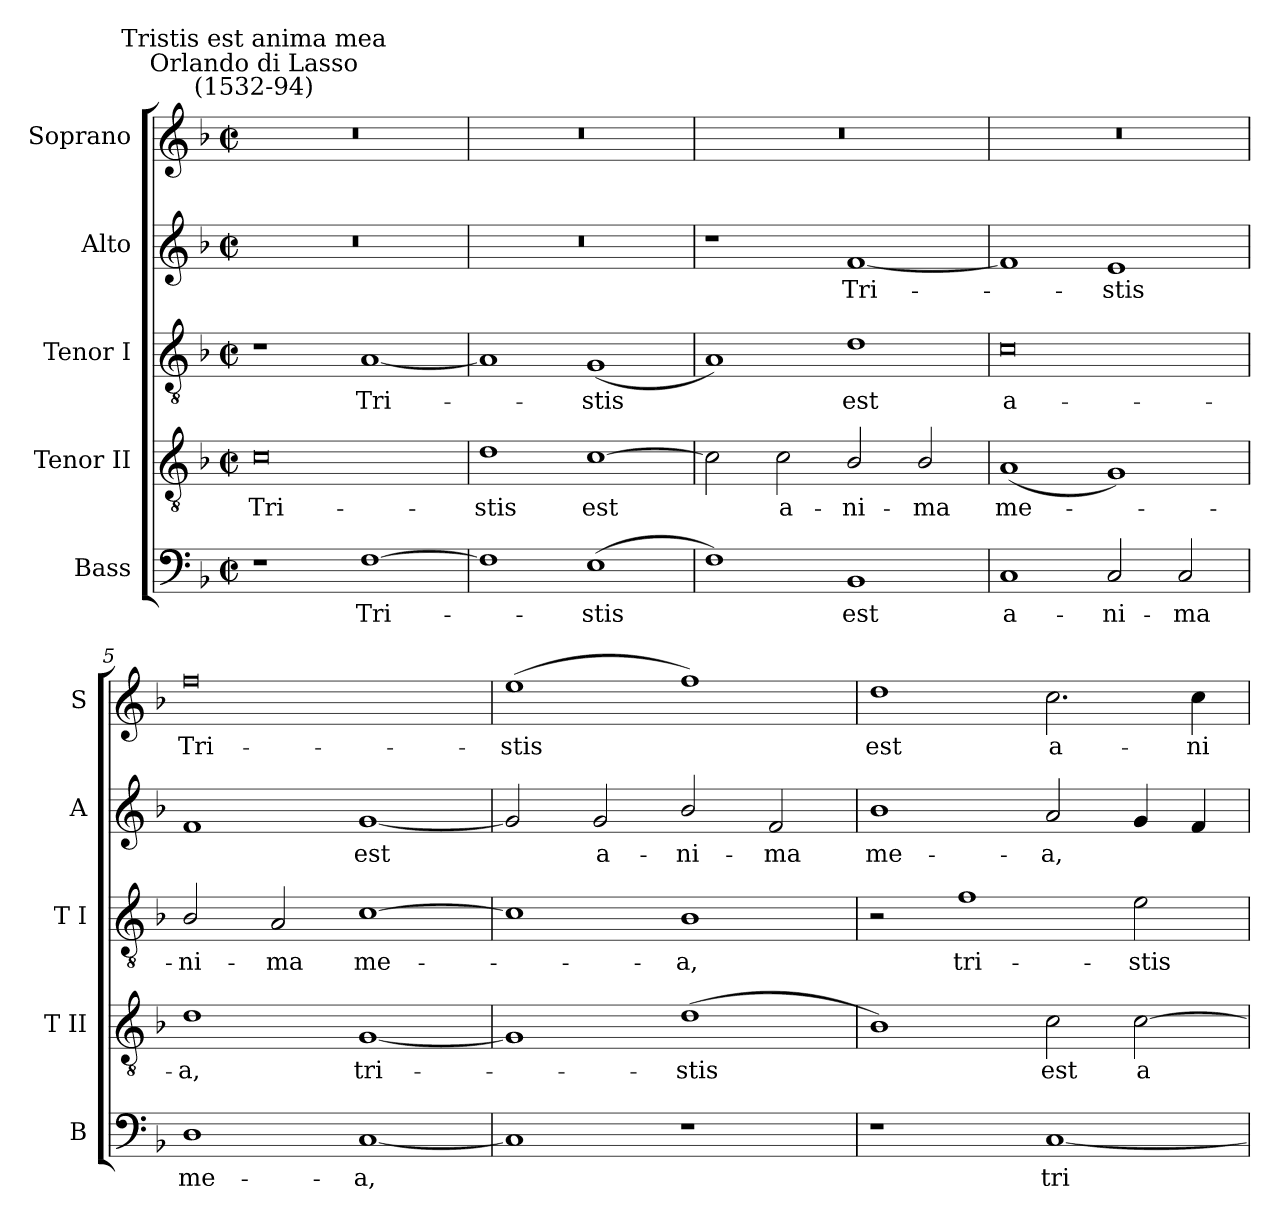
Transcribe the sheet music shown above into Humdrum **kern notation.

**kern	**text	**kern	**text	**kern	**text	**kern	**text	**kern	**text
*part5	*part5	*part4	*part4	*part3	*part3	*part2	*part2	*part1	*part1
*staff5	*staff5	*staff4	*staff4	*staff3	*staff3	*staff2	*staff2	*staff1	*staff1
*I"Bass	*	*I"Tenor II	*	*I"Tenor I	*	*I"Alto	*	*I"Soprano	*
*I'B	*	*I'T II	*	*I'T I	*	*I'A	*	*I'S	*
*clefF4	*	*clefGv2	*	*clefGv2	*	*clefG2	*	*clefG2	*
*k[b-]	*	*k[b-]	*	*k[b-]	*	*k[b-]	*	*k[b-]	*
*F:	*	*F:	*	*F:	*	*F:	*	*F:	*
*M4/2	*	*M4/2	*	*M4/2	*	*M4/2	*	*M4/2	*
*met(c|)	*	*met(c|)	*	*met(c|)	*	*met(c|)	*	*met(c|)	*
=1	=1	=1	=1	=1	=1	=1	=1	=1	=1
!	!	!	!	!	!	!	!	!LO:TX:a:cj:t=Orlando di Lasso\n(1532-94)	!
!	!	!	!	!	!	!	!	!LO:TX:a:cj:t=Tristis est anima mea	!
!	!	!	!LO:LY:b	!	!	!	!	!	!
1r	.	0c	Tri-	1r	.	0r	.	0r	.
!	!LO:LY:b	!	!	!	!LO:LY:b	!	!	!	!
[1F	Tri-	.	.	[1A	Tri-	.	.	.	.
=2	=2	=2	=2	=2	=2	=2	=2	=2	=2
!	!	!	!LO:LY:b	!	!	!	!	!	!
1F]	.	1d	-stis	1A]	.	0r	.	0r	.
!	!LO:LY:b	!	!LO:LY:b	!	!LO:LY:b	!	!	!	!
(>1E	stis	[1c	est	(<1G	stis	.	.	.	.
=3	=3	=3	=3	=3	=3	=3	=3	=3	=3
1F)	.	2c]	.	1A)	.	1r	.	0r	.
!	!	!	!LO:LY:b	!	!	!	!	!	!
.	.	2c	a-	.	.	.	.	.	.
!	!LO:LY:b	!	!LO:LY:b	!	!LO:LY:b	!	!LO:LY:b	!	!
1BB-	est	2B-/	-ni-	1d	est	[1f	Tri-	.	.
!	!	!	!LO:LY:b	!	!	!	!	!	!
.	.	2B-/	-ma	.	.	.	.	.	.
=4	=4	=4	=4	=4	=4	=4	=4	=4	=4
!	!LO:LY:b	!	!LO:LY:b	!	!LO:LY:b	!	!	!	!
1C	a-	(<1A	me-	0c	a-	1f]	.	0r	.
!	!LO:LY:b	!	!	!	!	!	!LO:LY:b	!	!
2C	-ni-	1G)	.	.	.	1e	stis	.	.
!	!LO:LY:b	!	!	!	!	!	!	!	!
2C	-ma	.	.	.	.	.	.	.	.
=5	=5	=5	=5	=5	=5	=5	=5	=5	=5
!	!LO:LY:b	!	!LO:LY:b	!	!LO:LY:b	!	!	!	!LO:LY:b
1D	me-	1d	a,	2B-/	-ni-	1f	.	0ff	Tri-
!	!	!	!	!	!LO:LY:b	!	!	!	!
.	.	.	.	2A	-ma	.	.	.	.
!	!LO:LY:b	!	!LO:LY:b	!	!LO:LY:b	!	!LO:LY:b	!	!
[1C	-a,	[1G	tri-	[1c	me-	[1g	est	.	.
=6	=6	=6	=6	=6	=6	=6	=6	=6	=6
!	!	!	!	!	!	!	!	!	!LO:LY:b
1C]	.	1G]	.	1c]	.	2g]	.	(>1ee	-stis
!	!	!	!	!	!	!	!LO:LY:b	!	!
.	.	.	.	.	.	2g	a-	.	.
!	!	!	!LO:LY:b	!	!LO:LY:b	!	!LO:LY:b	!	!
1r	.	(>1d	stis	1B-	a,	2b-/	-ni-	1ff)	.
!	!	!	!	!	!	!	!LO:LY:b	!	!
.	.	.	.	.	.	2f	-ma	.	.
=7	=7	=7	=7	=7	=7	=7	=7	=7	=7
!	!	!	!	!	!	!	!LO:LY:b	!	!LO:LY:b
1r	.	1B-)	.	2r	.	1b-	me-	1dd	est
!	!	!	!	!	!LO:LY:b	!	!	!	!
.	.	.	.	1f	tri-	.	.	.	.
!	!LO:LY:b	!	!LO:LY:b	!	!	!	!LO:LY:b	!	!LO:LY:b
[1C	tri-	2c	est	.	.	2a	-a,	2.cc	a-
!	!	!	!LO:LY:b	!	!LO:LY:b	!	!	!	!
.	.	[2c	a-	2e	-stis	4g	.	.	.
!	!	!	!	!	!	!	!	!	!LO:LY:b
.	.	.	.	.	.	4f	.	4cc	-ni-
=	=	=	=	=	=	=	=	=	=
*-	*-	*-	*-	*-	*-	*-	*-	*-	*-
